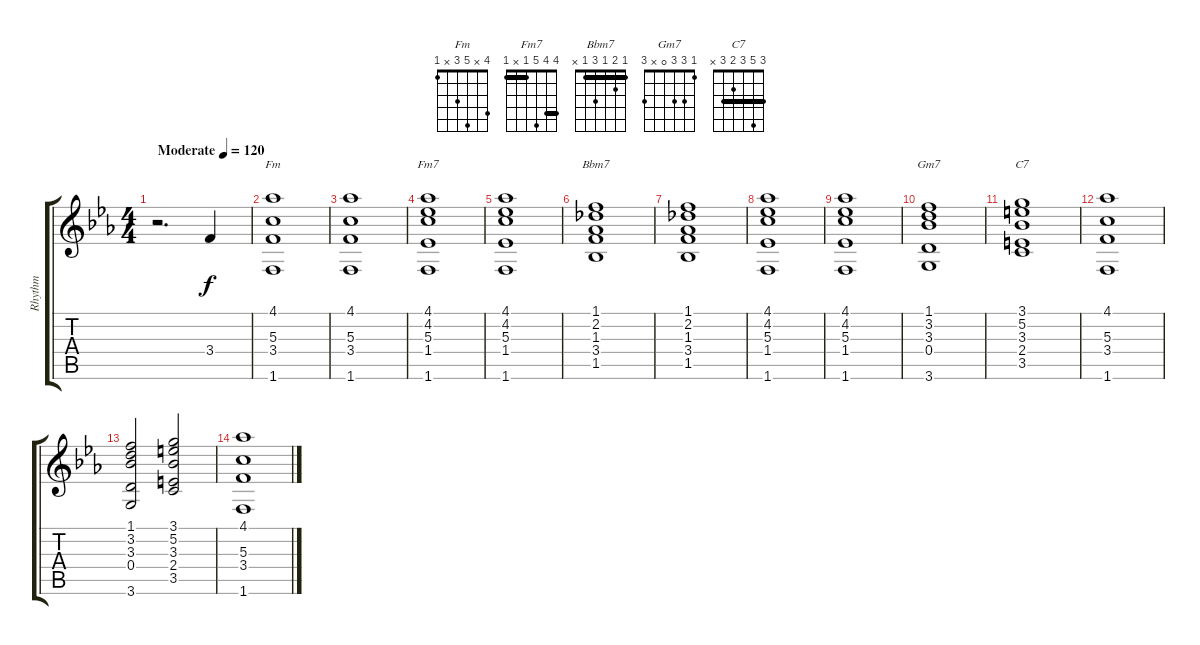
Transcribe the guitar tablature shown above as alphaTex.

\track ("Rhythm" "Rhythm") {instrument electricguitarjazz}
\staff {score tabs}
\tuning (E4 B3 G3 D3 A2 E2) {hide}
\chord ("Fm" 4 x 5 3 x 1)
\chord ("Fm7" 4 4 5 1 x 1) {barre (1 4)}
\chord ("Bbm7" 1 2 1 3 1 x) {barre 1}
\chord ("Gm7" 1 3 3 0 x 3)
\chord ("C7" 3 5 3 2 3 x) {barre 3}
\ts (4 4)
\tempo (120 "Moderate")
\clef g2
\ks eb
r.2{d dy f instrument electricguitarjazz} 3.4.4 |
(4.1 5.3 3.4 1.6).1{ch "Fm"} |
(4.1 5.3 3.4 1.6).1 |
(4.1 4.2 5.3 1.4 1.6).1{ch "Fm7"} |
(4.1 4.2 5.3 1.4 1.6).1 |
(1.1 2.2 1.3 3.4 1.5).1{ch "Bbm7"} |
(1.1 2.2 1.3 3.4 1.5).1 |
(4.1 4.2 5.3 1.4 1.6).1 |
(4.1 4.2 5.3 1.4 1.6).1 |
(1.1 3.2 3.3 0.4 3.6).1{ch "Gm7"} |
(3.1 5.2 3.3 2.4 3.5).1{ch "C7"} |
(4.1 5.3 3.4 1.6).1 |
(1.1 3.2 3.3 0.4 3.6).2 (3.1 5.2 3.3 2.4 3.5).2 |
(4.1 5.3 3.4 1.6).1
